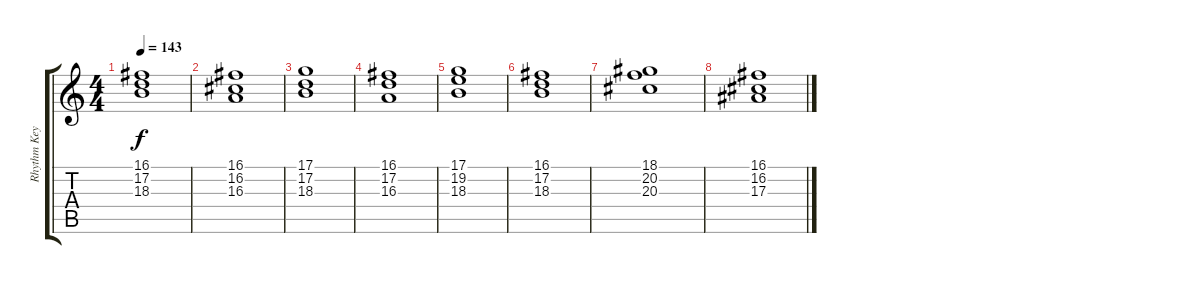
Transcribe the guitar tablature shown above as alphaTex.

\track ("Rhythm Keyboard" "Rhythm Key") {instrument stringensemble1}
\staff {score tabs}
\tuning (D4 A3 F3 C3 G2 D2) {hide}
\ts (4 4)
\tempo 143
\clef g2
\ks c
(16.1 17.2 18.3).1{dy f} |
(16.1 16.2 16.3).1 |
(17.1 17.2 18.3).1 |
(16.1 17.2 16.3).1 |
(17.1 19.2 18.3).1 |
(16.1 17.2 18.3).1 |
(18.1 20.2 20.3).1 |
(16.1 16.2 17.3).1
